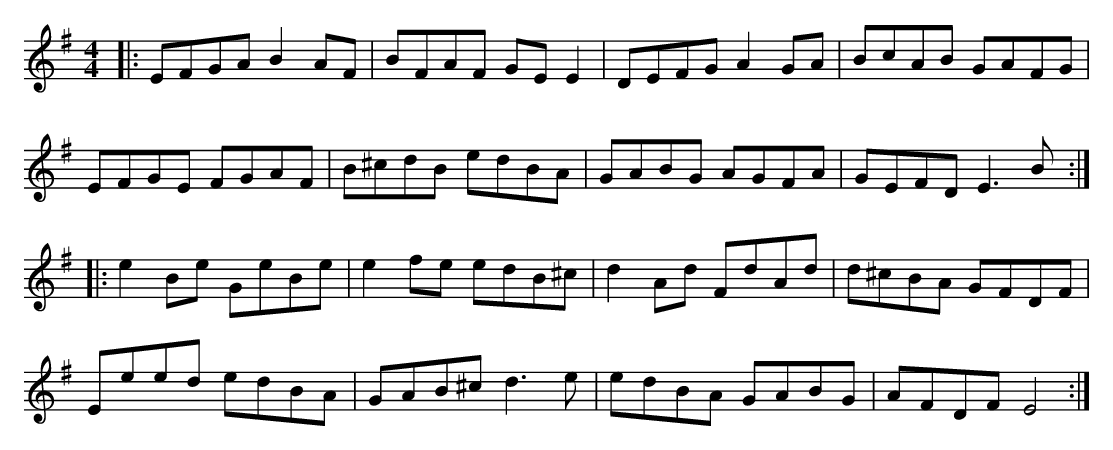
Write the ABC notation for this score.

X:1
M:4/4
K:Emin
|:EFGA B2AF|BFAF GE E2|DEFG A2GA|BcAB GAFG|
EFGE FGAF|B^cdB edBA|GABG AGFA|GEFD E3B:|
|:e2Be GeBe|e2fe edB^c|d2Ad FdAd|d^cBA GFDF|
Eeed edBA|GAB^c d3e|edBA GABG|AFDF E4:|
